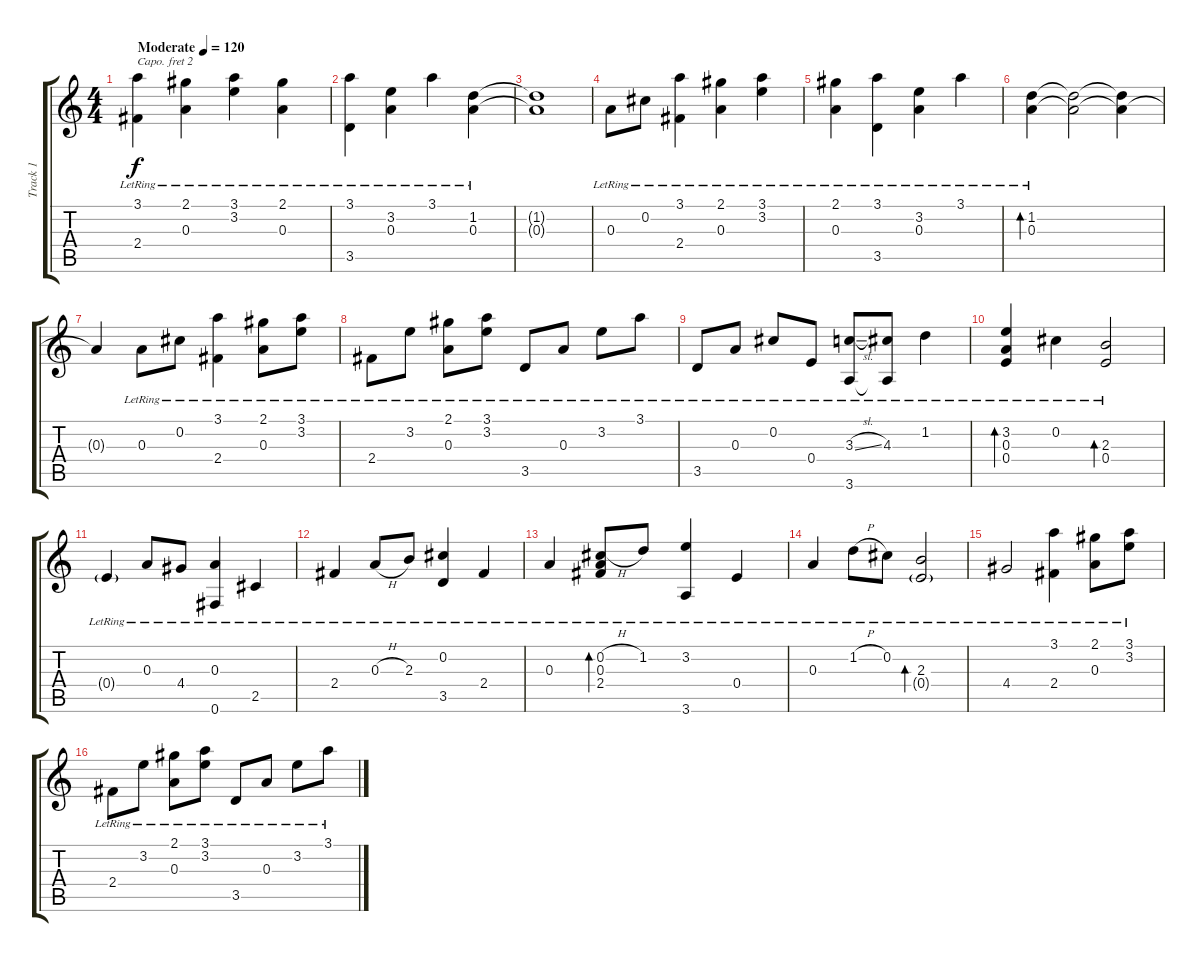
\track ("Track 1" "Track 1") {instrument acousticguitarsteel}
\staff {score tabs}
\capo 2
\tuning (E4 B3 G3 D3 A2 E2) {hide}
\ts (4 4)
\tempo (120 "Moderate")
\clef g2
\ks c
(3.1{lr} 2.4{lr}).4{dy f instrument acousticguitarsteel} (2.1{lr} 0.3{lr}).4 (3.1{lr} 3.2{lr}).4 (2.1{lr} 0.3{lr}).4 |
(3.1{lr} 3.5{lr}).4 (3.2{lr} 0.3{lr}).4 3.1{lr}.4 (1.2{lr} 0.3{lr}).4 |
(1.2{t} 0.3{t}).1 |
0.3{lr}.8 0.2{lr}.8 (3.1{lr} 2.4{lr}).4 (2.1{lr} 0.3{lr}).4 (3.1{lr} 3.2{lr}).4 |
(2.1{lr} 0.3{lr}).4 (3.1{lr} 3.5{lr}).4 (3.2{lr} 0.3{lr}).4 3.1{lr}.4 |
(1.2{lr} 0.3{lr}).4{bd 120} (1.2{t} 0.3{t}).2 (1.2{t} 0.3{t}).4 |
0.3{t}.4 0.3{lr}.8 0.2{lr}.8 (3.1{lr} 2.4{lr}).4 (2.1{lr} 0.3{lr}).8 (3.1{lr} 3.2{lr}).8 |
2.4{lr}.8 3.2{lr}.8 (2.1{lr} 0.3{lr}).8 (3.1{lr} 3.2{lr}).8 3.5{lr}.8 0.3{lr}.8 3.2{lr}.8 3.1{lr}.8 |
3.5{lr}.8 0.3{lr}.8 0.2{lr}.8 0.4{lr}.8 (3.3{sl lr} 3.6{lr}).8 (4.3{lr} 3.6{t}).8 1.2{lr}.4 |
(3.2{lr} 0.3{lr} 0.4{lr}).4{bd 240} 0.2{lr}.4 (2.3{lr} 0.4{lr}).2{bd 240} |
0.4{g lr}.4 0.3{lr}.8 4.4{lr}.8 (0.3{lr} 0.6{lr}).4 2.5{lr}.4 |
2.4{lr}.4 0.3{h lr}.8 2.3{lr}.8 (0.2{lr} 3.5{lr}).4 2.4{lr}.4 |
0.3{lr}.4 (0.2{h lr} 0.3{lr} 2.4{lr}).8{bd 480} 1.2{lr}.8 (3.2{lr} 3.6{lr}).4 0.4{lr}.4 |
0.3{lr}.4 1.2{h lr}.8 0.2{lr}.8 (2.3{lr} 0.4{g lr}).2{bd 240} |
4.4{lr}.2 (3.1{lr} 2.4{lr}).4 (2.1{lr} 0.3{lr}).8 (3.1{lr} 3.2{lr}).8 |
2.4{lr}.8 3.2{lr}.8 (2.1{lr} 0.3{lr}).8 (3.1{lr} 3.2{lr}).8 3.5{lr}.8 0.3{lr}.8 3.2{lr}.8 3.1{lr}.8
